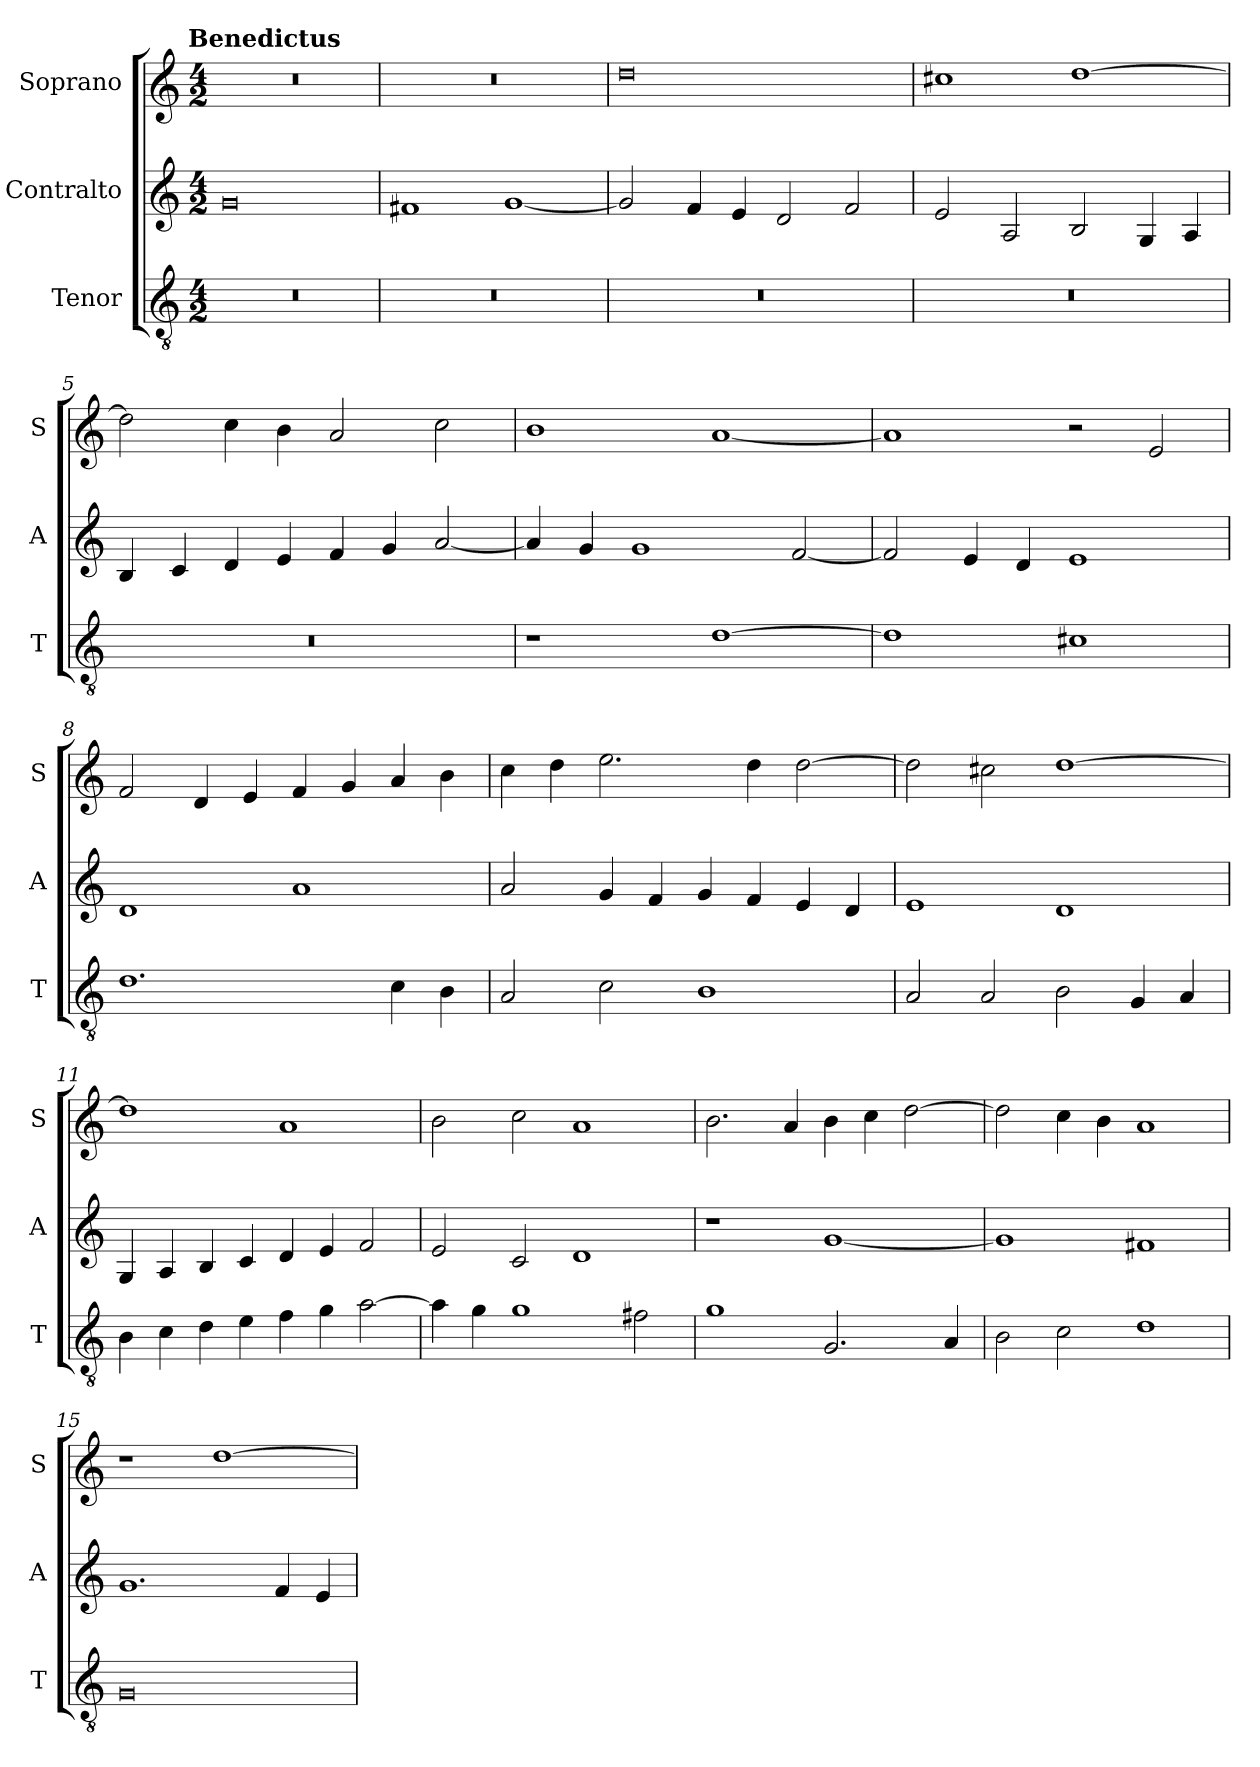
**kern	**kern	**kern
*part3	*part2	*part1
*staff3	*staff2	*staff1
*I"Tenor	*I"Contralto	*I"Soprano
*I'T	*I'A	*I'S
*clefGv2	*clefG2	*clefG2
*k[]	*k[]	*k[]
*G:mix	*G:mix	*G:mix
!!LO:TX:omd:t=Benedictus
*M4/2	*M4/2	*M4/2
=1	=1	=1
0r	0g	0r
=2	=2	=2
0r	1f#X	0r
.	[1g	.
=3	=3	=3
0r	2g]	0dd
.	4f	.
.	4e	.
.	2d	.
.	2f	.
=4	=4	=4
0r	2e	1cc#X
.	2A	.
.	2B	[1dd
.	4G	.
.	4A	.
=5	=5	=5
0r	4B	2dd]
.	4c	.
.	4d	4cc
.	4e	4b
.	4f	2a
.	4g	.
.	[2a	2cc
=6	=6	=6
1r	4a]	1b
.	4g	.
.	1g	.
[1d	.	[1a
.	[2f	.
=7	=7	=7
1d]	2f]	1a]
.	4e	.
.	4d	.
1c#X	1e	2r
.	.	2e
=8	=8	=8
1.d	1d	2f
.	.	4d
.	.	4e
.	1a	4f
.	.	4g
4c	.	4a
4B	.	4b
=9	=9	=9
2A	2a	4cc
.	.	4dd
2c	4g	2.ee
.	4f	.
1B	4g	.
.	4f	4dd
.	4e	[2dd
.	4d	.
=10	=10	=10
2A	1e	2dd]
2A	.	2cc#X
2B	1d	[1dd
4G	.	.
4A	.	.
=11	=11	=11
4B	4G	1dd]
4c	4A	.
4d	4B	.
4e	4c	.
4f	4d	1a
4g	4e	.
[2a	2f	.
=12	=12	=12
4a]	2e	2b
4g	.	.
1g	2c	2cc
.	1d	1a
2f#X	.	.
=13	=13	=13
1g	1r	2.b
.	.	4a
2.G	[1g	4b
.	.	4cc
.	.	[2dd
4A	.	.
=14	=14	=14
2B	1g]	2dd]
2c	.	4cc
.	.	4b
1d	1f#X	1a
=15	=15	=15
0G	1.g	1r
.	.	[1dd
.	4f	.
.	4e	.
=	=	=
*-	*-	*-
